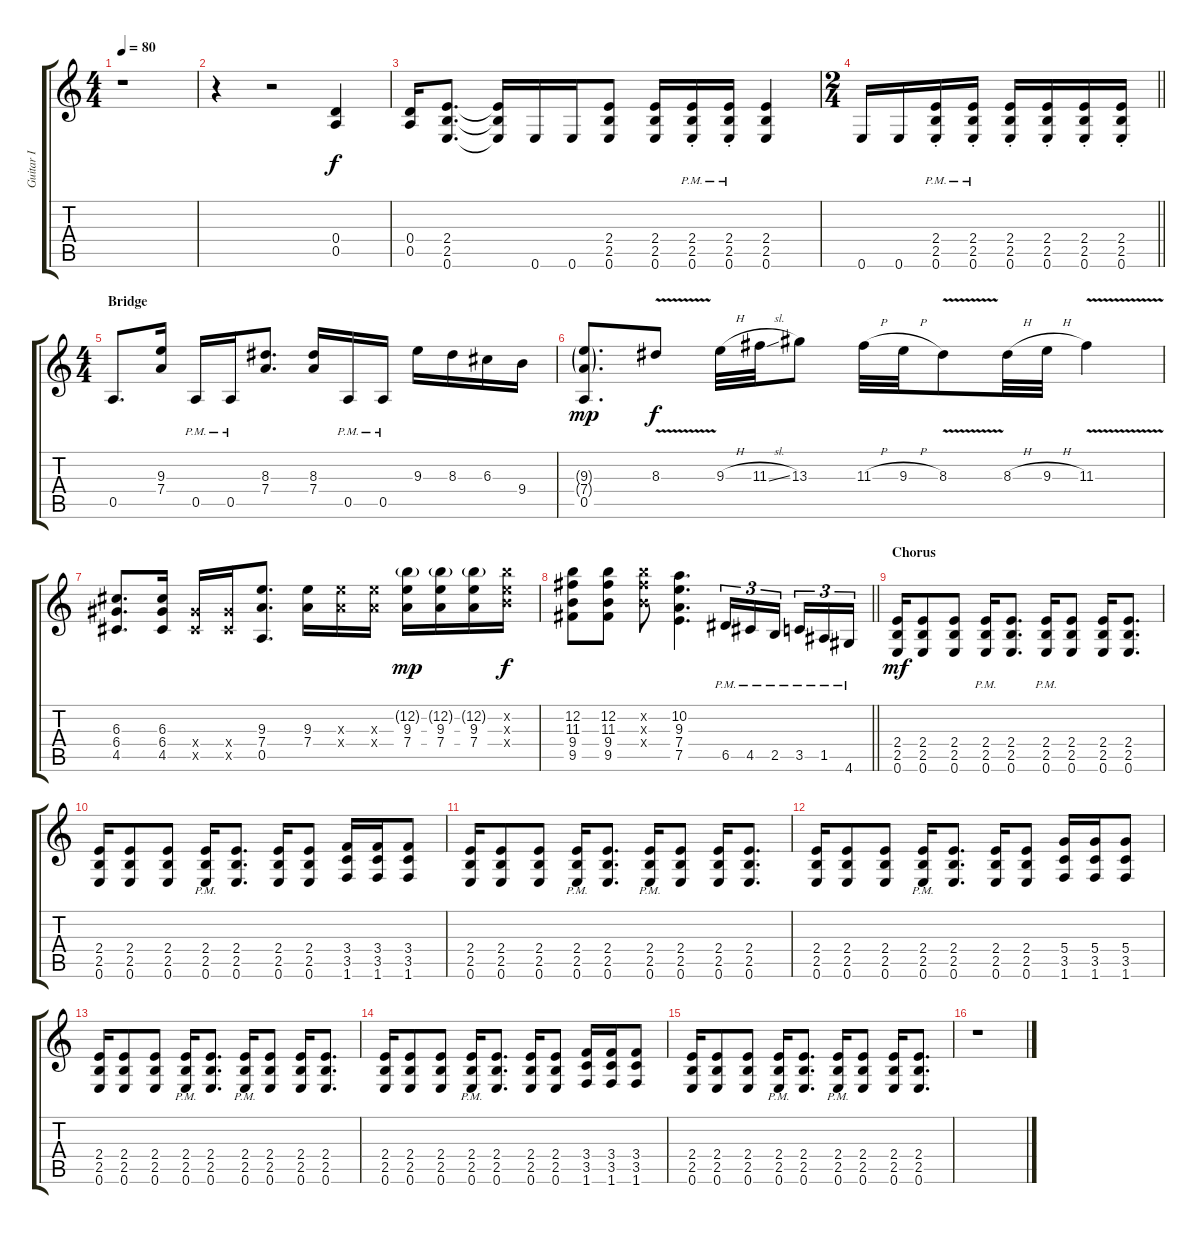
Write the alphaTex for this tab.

\track ("Guitar I" "Guitar I") {instrument distortionguitar}
\staff {score tabs}
\tuning (E4 B3 G3 D3 A2 E2) {hide}
\ts (4 4)
\tempo 80
\clef g2
\ks c
r.1{dy f} |
r.4 r.2 (0.4 0.5).4 |
(0.4 0.5).16 (2.4 2.5 0.6).8{d} (2.4{t} 2.5{t} 0.6{t}).16 0.6.16 0.6.16 (2.4 2.5 0.6).8 (2.4 2.5 0.6).16 (2.4{pm st} 2.5{pm st} 0.6{pm st}).16 (2.4{pm st} 2.5{pm st} 0.6{pm st}).16 (2.4 2.5 0.6).4 |
\ts (2 4)
\barLineRight lightlight
0.6.16 0.6.16 (2.4{pm st} 2.5{pm st} 0.6{pm st}).16 (2.4{pm st} 2.5{pm st} 0.6{pm st}).16 (2.4{st} 2.5{st} 0.6{st}).16 (2.4{st} 2.5{st} 0.6{st}).16 (2.4{st} 2.5{st} 0.6{st}).16 (2.4{st} 2.5{st} 0.6{st}).16 |
\ts (4 4)
\section ("" "Bridge")
0.5.8{d} (9.3 7.4).16 0.5{pm}.16 0.5{pm}.16 (8.3 7.4).8{d} (8.3 7.4).16 0.5{pm}.16 0.5{pm}.16 9.3.16 8.3.16 6.3.16 9.4.16 |
(9.3{g} 7.4{g} 0.5).8{d dy mp} 8.3{v}.8{dy f} 9.3{h}.32 11.3{sl}.32 13.3.8 11.3{h}.32 9.3{h}.32 8.3{v}.8 8.3{h}.32 9.3{h}.32 11.3{v}.4 |
(6.3 6.4 4.5).8{d} (6.3 6.4 4.5).16 (6.4{x} 4.5{x}).16 (6.4{x} 4.5{x}).16 (9.3 7.4 0.5).8{d} (9.3 7.4).16 (9.3{x} 7.4{x}).16 (9.3{x} 7.4{x}).16 (12.2{g} 9.3 7.4).16{dy mp} (12.2{g} 9.3 7.4).16 (12.2{g} 9.3 7.4).16 (12.2{x} 9.3{x} 9.4{x}).16{dy f} |
\barLineRight lightlight
(12.2 11.3 9.4 9.5).8 (12.2 11.3 9.4 9.5).8 (12.2{x} 11.3{x} 9.4{x}).8 (10.2 9.3 7.4 7.5).4{d} 6.5{pm}.16{tu (3 2)} 4.5{pm}.16{tu (3 2)} 2.5{pm}.16{tu (3 2) beam splitsecondary} 3.5{pm}.16{tu (3 2)} 1.5{pm}.16{tu (3 2)} 4.6{pm}.16{tu (3 2)} |
\section ("" "Chorus")
(2.4 2.5 0.6).16{dy mf} (2.4 2.5 0.6).8 (2.4 2.5 0.6).8 (2.4{pm} 2.5{pm} 0.6{pm}).16 (2.4 2.5 0.6).8{d} (2.4{pm} 2.5{pm} 0.6{pm}).16 (2.4 2.5 0.6).8 (2.4 2.5 0.6).16 (2.4 2.5 0.6).8{d} |
(2.4 2.5 0.6).16 (2.4 2.5 0.6).8 (2.4 2.5 0.6).8 (2.4{pm} 2.5{pm} 0.6{pm}).16 (2.4 2.5 0.6).8{d} (2.4 2.5 0.6).16 (2.4 2.5 0.6).8 (3.4 3.5 1.6).16 (3.4 3.5 1.6).16 (3.4 3.5 1.6).8 |
(2.4 2.5 0.6).16 (2.4 2.5 0.6).8 (2.4 2.5 0.6).8 (2.4{pm} 2.5{pm} 0.6{pm}).16 (2.4 2.5 0.6).8{d} (2.4{pm} 2.5{pm} 0.6{pm}).16 (2.4 2.5 0.6).8 (2.4 2.5 0.6).16 (2.4 2.5 0.6).8{d} |
(2.4 2.5 0.6).16 (2.4 2.5 0.6).8 (2.4 2.5 0.6).8 (2.4{pm} 2.5{pm} 0.6{pm}).16 (2.4 2.5 0.6).8{d} (2.4 2.5 0.6).16 (2.4 2.5 0.6).8 (5.4 3.5 1.6).16 (5.4 3.5 1.6).16 (5.4 3.5 1.6).8 |
(2.4 2.5 0.6).16 (2.4 2.5 0.6).8 (2.4 2.5 0.6).8 (2.4{pm} 2.5{pm} 0.6{pm}).16 (2.4 2.5 0.6).8{d} (2.4{pm} 2.5{pm} 0.6{pm}).16 (2.4 2.5 0.6).8 (2.4 2.5 0.6).16 (2.4 2.5 0.6).8{d} |
(2.4 2.5 0.6).16 (2.4 2.5 0.6).8 (2.4 2.5 0.6).8 (2.4{pm} 2.5{pm} 0.6{pm}).16 (2.4 2.5 0.6).8{d} (2.4 2.5 0.6).16 (2.4 2.5 0.6).8 (3.4 3.5 1.6).16 (3.4 3.5 1.6).16 (3.4 3.5 1.6).8 |
(2.4 2.5 0.6).16 (2.4 2.5 0.6).8 (2.4 2.5 0.6).8 (2.4{pm} 2.5{pm} 0.6{pm}).16 (2.4 2.5 0.6).8{d} (2.4{pm} 2.5{pm} 0.6{pm}).16 (2.4 2.5 0.6).8 (2.4 2.5 0.6).16 (2.4 2.5 0.6).8{d} |
r.1
